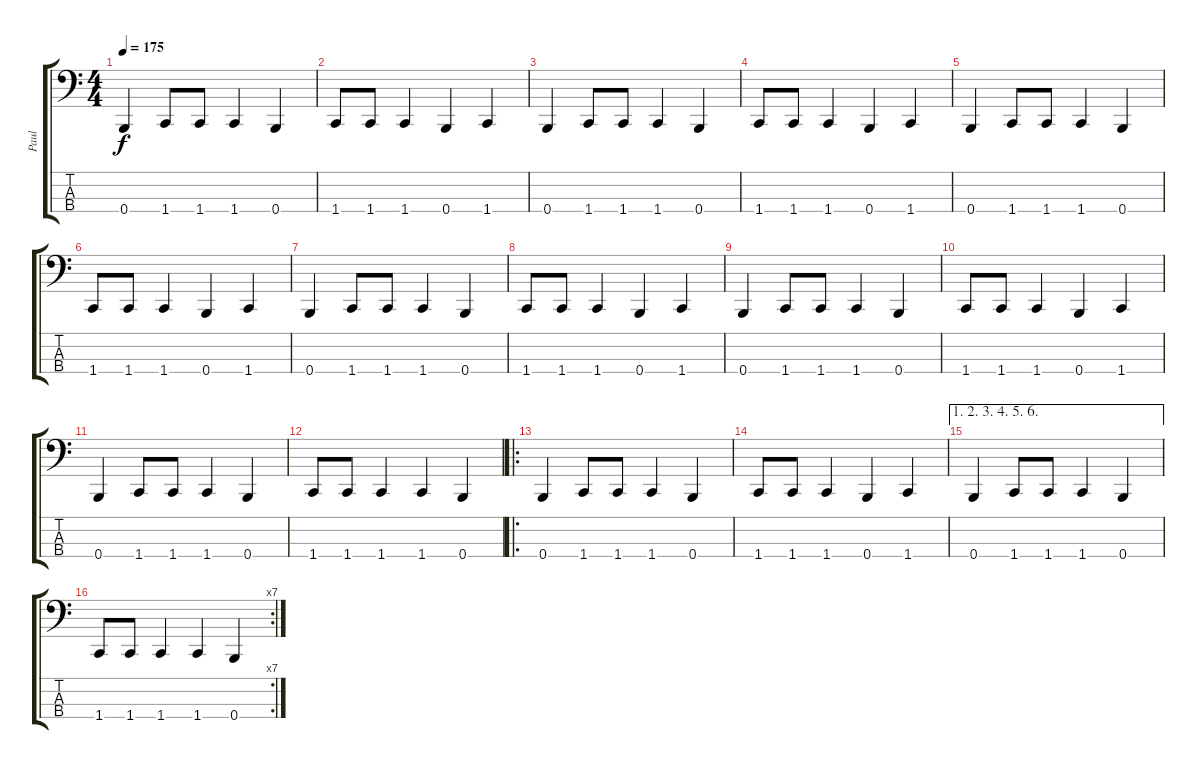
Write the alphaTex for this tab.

\track ("Paul" "Paul") {instrument electricbasspick}
\staff {score tabs}
\tuning (E2 B1 Gb1 B0) {hide}
\ts (4 4)
\tempo 175
\clef f4
\ks c
0.4.4{dy f} 1.4.8 1.4.8 1.4.4 0.4.4 |
1.4.8 1.4.8 1.4.4 0.4.4 1.4.4 |
0.4.4 1.4.8 1.4.8 1.4.4 0.4.4 |
1.4.8 1.4.8 1.4.4 0.4.4 1.4.4 |
0.4.4 1.4.8 1.4.8 1.4.4 0.4.4 |
1.4.8 1.4.8 1.4.4 0.4.4 1.4.4 |
0.4.4 1.4.8 1.4.8 1.4.4 0.4.4 |
1.4.8 1.4.8 1.4.4 0.4.4 1.4.4 |
0.4.4 1.4.8 1.4.8 1.4.4 0.4.4 |
1.4.8 1.4.8 1.4.4 0.4.4 1.4.4 |
0.4.4 1.4.8 1.4.8 1.4.4 0.4.4 |
1.4.8 1.4.8 1.4.4 1.4.4 0.4.4 |
\ro
0.4.4 1.4.8 1.4.8 1.4.4 0.4.4 |
1.4.8 1.4.8 1.4.4 0.4.4 1.4.4 |
\ae (1 2 3 4 5 6)
0.4.4 1.4.8 1.4.8 1.4.4 0.4.4 |
\rc 7
1.4.8 1.4.8 1.4.4 1.4.4 0.4.4
